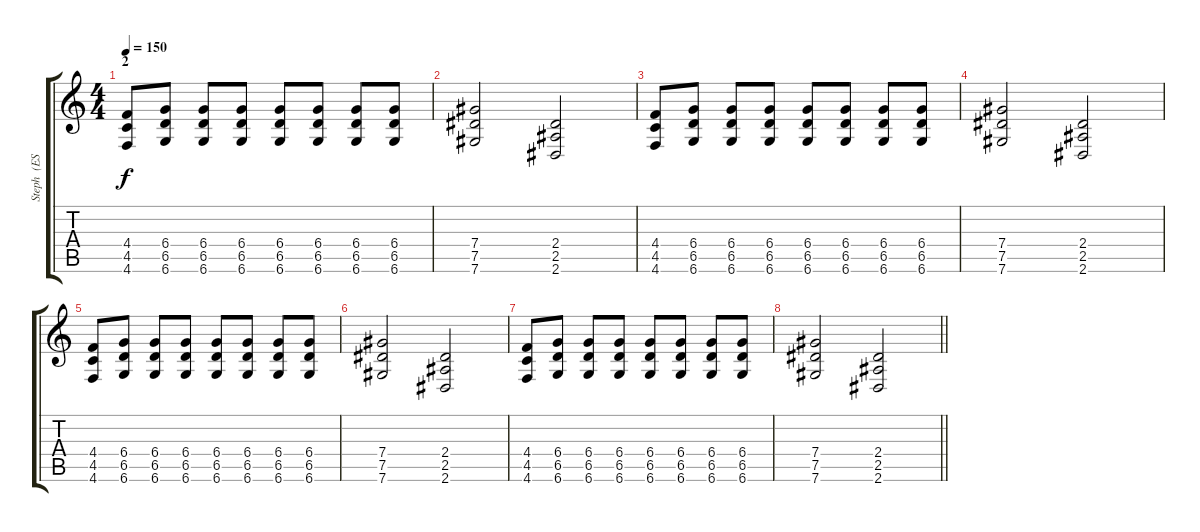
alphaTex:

\track ("Steph  (ESP guitar)" "Steph  (ES") {instrument distortionguitar}
\staff {score tabs}
\tuning (Eb4 Bb3 Gb3 Db3 Ab2 Db2) {hide}
\ts (4 4)
\section ("" "2")
\tempo 150
\clef g2
\ks c
(4.4 4.5 4.6).8{dy f} (6.4 6.5 6.6).8 (6.4 6.5 6.6).8 (6.4 6.5 6.6).8 (6.4 6.5 6.6).8 (6.4 6.5 6.6).8 (6.4 6.5 6.6).8 (6.4 6.5 6.6).8 |
(7.4 7.5 7.6).2 (2.4 2.5 2.6).2 |
(4.4 4.5 4.6).8 (6.4 6.5 6.6).8 (6.4 6.5 6.6).8 (6.4 6.5 6.6).8 (6.4 6.5 6.6).8 (6.4 6.5 6.6).8 (6.4 6.5 6.6).8 (6.4 6.5 6.6).8 |
(7.4 7.5 7.6).2 (2.4 2.5 2.6).2 |
(4.4 4.5 4.6).8 (6.4 6.5 6.6).8 (6.4 6.5 6.6).8 (6.4 6.5 6.6).8 (6.4 6.5 6.6).8 (6.4 6.5 6.6).8 (6.4 6.5 6.6).8 (6.4 6.5 6.6).8 |
(7.4 7.5 7.6).2 (2.4 2.5 2.6).2 |
(4.4 4.5 4.6).8 (6.4 6.5 6.6).8 (6.4 6.5 6.6).8 (6.4 6.5 6.6).8 (6.4 6.5 6.6).8 (6.4 6.5 6.6).8 (6.4 6.5 6.6).8 (6.4 6.5 6.6).8 |
\barLineRight lightlight
(7.4 7.5 7.6).2 (2.4 2.5 2.6).2
